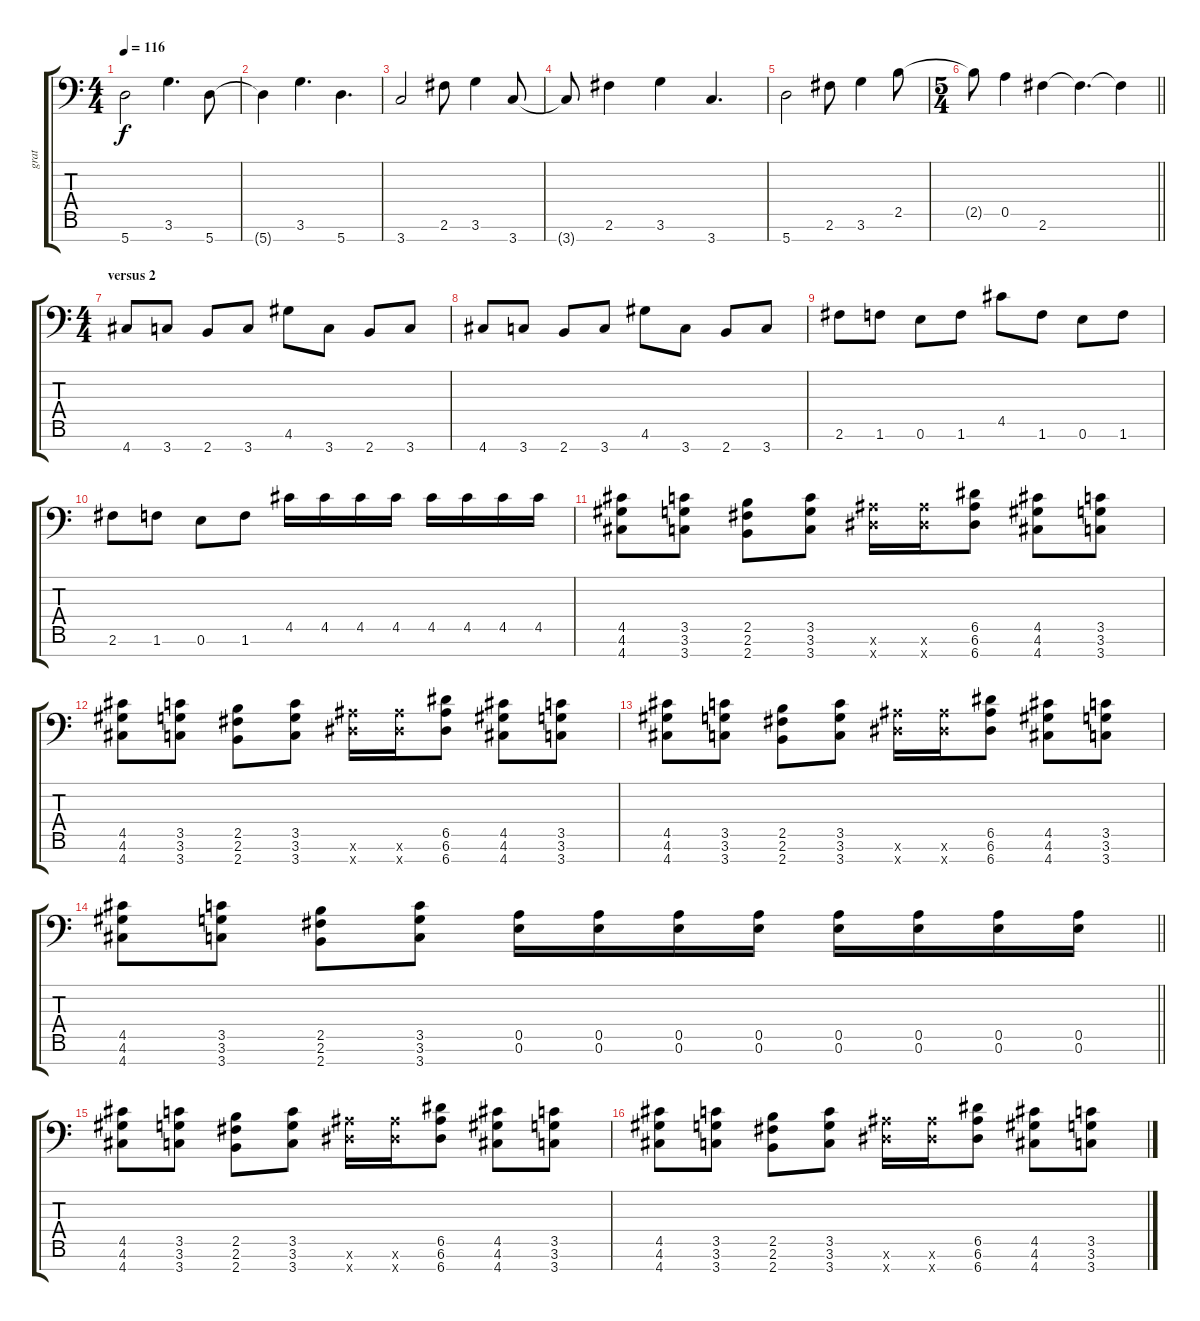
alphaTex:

\track ("grat" "grat") {instrument distortionguitar}
\staff {score tabs}
\tuning (E4 B3 G3 D3 A2 E2 A1) {hide}
\ts (4 4)
\tempo 116
\clef f4
\ks c
5.7.2{dy f} 3.6.4{d} 5.7.8 |
5.7{t}.4 3.6.4{d} 5.7.4{d} |
3.7.2 2.6.8 3.6.4 3.7.8 |
3.7{t}.8 2.6.4 3.6.4 3.7.4{d} |
5.7.2 2.6.8 3.6.4 2.5.8 |
\ts (5 4)
\barLineRight lightlight
2.5{t}.8 0.5.4 2.6.4 2.6{t}.4{d} 2.6{t}.4 |
\ts (4 4)
\section ("" "versus 2")
4.7.8 3.7.8 2.7.8 3.7.8 4.6.8 3.7.8 2.7.8 3.7.8 |
4.7.8 3.7.8 2.7.8 3.7.8 4.6.8 3.7.8 2.7.8 3.7.8 |
2.6.8 1.6.8 0.6.8 1.6.8 4.5.8 1.6.8 0.6.8 1.6.8 |
2.6.8 1.6.8 0.6.8 1.6.8 4.5.16 4.5.16 4.5.16 4.5.16 4.5.16 4.5.16 4.5.16 4.5.16 |
(4.5 4.6 4.7).8 (3.5 3.6 3.7).8 (2.5 2.6 2.7).8 (3.5 3.6 3.7).8 (6.6{x} 6.7{x}).16 (6.6{x} 6.7{x}).16 (6.5 6.6 6.7).8 (4.5 4.6 4.7).8 (3.5 3.6 3.7).8 |
(4.5 4.6 4.7).8 (3.5 3.6 3.7).8 (2.5 2.6 2.7).8 (3.5 3.6 3.7).8 (6.6{x} 6.7{x}).16 (6.6{x} 6.7{x}).16 (6.5 6.6 6.7).8 (4.5 4.6 4.7).8 (3.5 3.6 3.7).8 |
(4.5 4.6 4.7).8 (3.5 3.6 3.7).8 (2.5 2.6 2.7).8 (3.5 3.6 3.7).8 (6.6{x} 6.7{x}).16 (6.6{x} 6.7{x}).16 (6.5 6.6 6.7).8 (4.5 4.6 4.7).8 (3.5 3.6 3.7).8 |
\barLineRight lightlight
(4.5 4.6 4.7).8 (3.5 3.6 3.7).8 (2.5 2.6 2.7).8 (3.5 3.6 3.7).8 (0.5 0.6).16 (0.5 0.6).16 (0.5 0.6).16 (0.5 0.6).16 (0.5 0.6).16 (0.5 0.6).16 (0.5 0.6).16 (0.5 0.6).16 |
(4.5 4.6 4.7).8 (3.5 3.6 3.7).8 (2.5 2.6 2.7).8 (3.5 3.6 3.7).8 (6.6{x} 6.7{x}).16 (6.6{x} 6.7{x}).16 (6.5 6.6 6.7).8 (4.5 4.6 4.7).8 (3.5 3.6 3.7).8 |
(4.5 4.6 4.7).8 (3.5 3.6 3.7).8 (2.5 2.6 2.7).8 (3.5 3.6 3.7).8 (6.6{x} 6.7{x}).16 (6.6{x} 6.7{x}).16 (6.5 6.6 6.7).8 (4.5 4.6 4.7).8 (3.5 3.6 3.7).8
